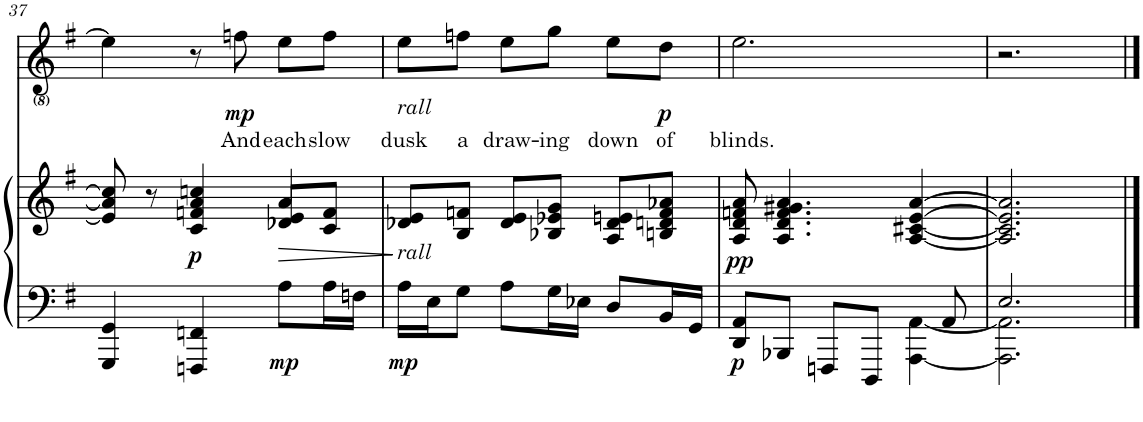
**kern	**kern	**dynam	**kern	**text	**dynam
*part2	*part2	*part2	*part1	*part1	*part1
*staff3	*staff2	*staff2/3	*staff1	*staff1	*staff1
*I"Piano	*	*	*I"Voice	*	*
*I'Pno	*	*	*	*	*
!!LO:PB:g=z
*clefF4	*clefG2	*	*clefG2	*	*
*k[f#]	*k[f#]	*	*k[f#]	*	*
*M3/4	*M3/4	*	*M3/4	*	*
=37	=37	=37	=37	=37	=37
*	*^	*	*	*	*
4GGG/ 4GG/	8e/] 8a/] 8cc#/]	2ryy	.	4ee\]	.	.
.	8r	.	.	.	.	.
!	!	!	!LO:DY:b	!	!	!
4FFFn/ 4FFn/	4c/ 4fn/ 4a/ 4ccn/	.	p	8r	.	.
!	!	!	!	!	!LO:LY:b	!LO:DY:b
.	.	.	.	8ffn\	And	mp
!	!	!	!LO:HP:b	!	!LO:LY:b	!
!	!	!	!LO:DY:n=1:b=2	!	!	!
8A\L	8d-X/ 8e/L	4a/	> mp	8ee\L	each	.
!	!	!	!	!	!LO:LY:b	!
16A\L	8c/ 8f/J	.	.	8ff\J	slow	.
16Fn\JJ	.	.	.	.	.	.
*	*v	*v	*	*	*	*
.	.	]	.	.	.
=38	=38	=38	=38	=38	=38
!	!	!	!LO:TX:b:i:t=rall	!	!
!	!LO:TX:b:i:t=rall	!	!	!	!
!	!	!LO:DY:b=2	!	!LO:LY:b	!
16A\LL	8d-X/ 8e/L	mp	8ee\L	dusk	.
16E\J	.	.	.	.	.
!	!	!	!	!LO:LY:b	!
8G\J	8B/ 8fn/J	.	8ffn\J	a	.
!	!	!	!	!LO:LY:b	!
8A\L	8d-/ 8e/L	.	8ee\L	draw-	.
!	!	!	!	!LO:LY:b	!
16G\L	8B-X/ 8e-X/ 8g/J	.	8gg\J	-ing	.
16E-X\JJ	.	.	.	.	.
!	!	!	!	!LO:LY:b	!
8D/L	8A/ 8d-/ 8en/L	.	8ee\L	down	.
!	!	!	!	!LO:LY:b	!LO:DY:b
16BB/L	8Bn/ 8dn/ 8f/ 8a-X/J	.	8dd\J	of	p
16GG/JJ	.	.	.	.	.
=39	=39	=39	=39	=39	=39
*^	*	*	*	*	*
!	!	!	!LO:DY:b=2	!	!LO:LY:b	!
!	!	!	!LO:DY:n=1:b	!	!	!
8DD/ 8AA/L	8ryy	8A/ 8d/ 8fn/ 8a/	p pp	2.ee\	blinds.	.
*v	*v	*	*	*	*	*
8BBB-X/J	4.A/ 4.d/ 4.f/ 4.g#X/ 4.a/	.	.	.	.
8FFFn/L	.	.	.	.	.
8DDD/J	.	.	.	.	.
[4AAA\ [4AA\	[4A/ [4c#X/ [4e/ [4a/	.	.	.	.
*^	*	*	*	*	*
.	8AA/	.	.	.	.	.
=40	=40	=40	=40	=40	=40	=40
2.AAA\] 2.AA\]	2.E/	2.A/] 2.c#/] 2.e/] 2.a/]	.	2.r	.	.
*v	*v	*	*	*	*	*
==	==	==	==	==	==
*-	*-	*-	*-	*-	*-
